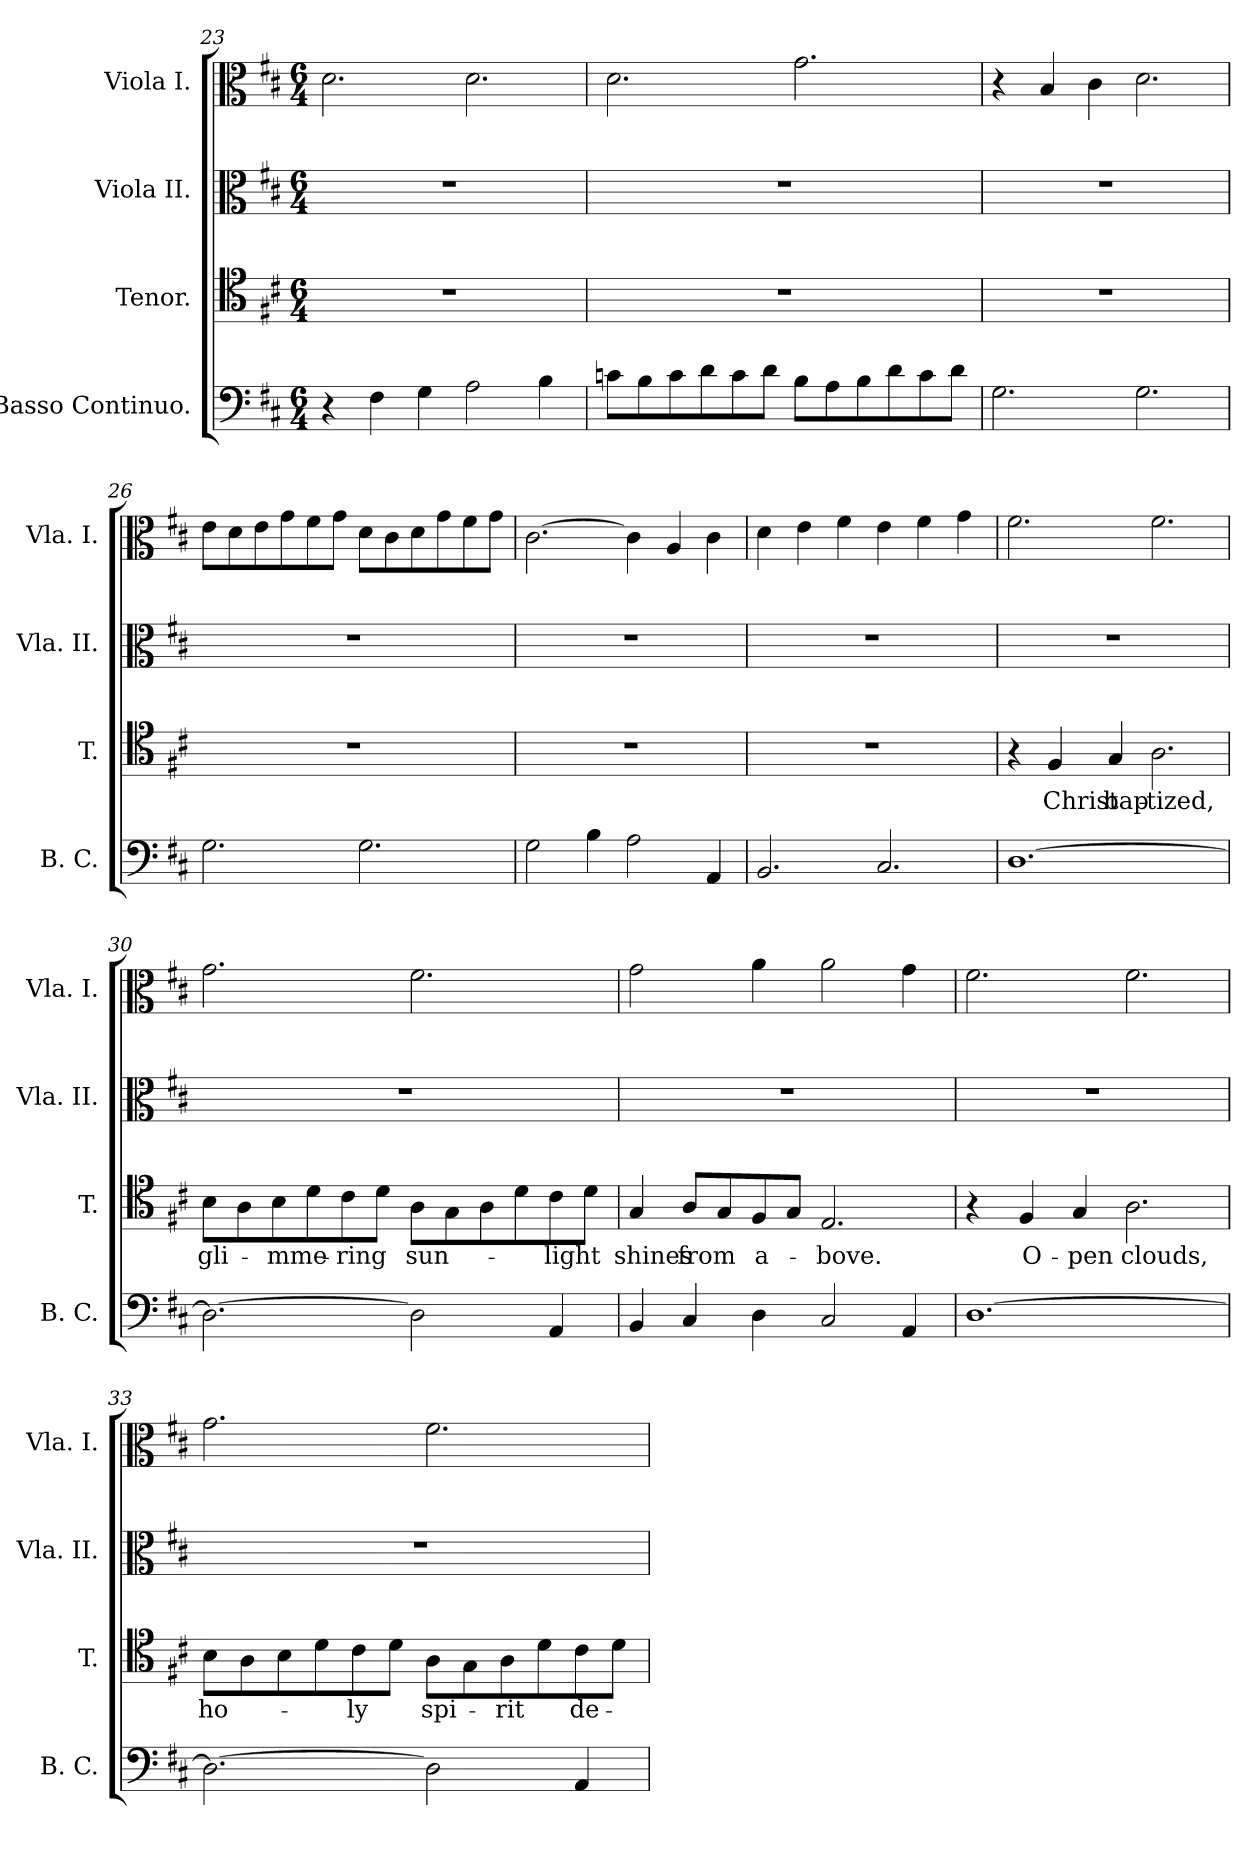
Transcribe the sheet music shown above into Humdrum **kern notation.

**kern	**kern	**text	**kern	**kern
*part4	*part3	*part3	*part2	*part1
*staff4	*staff3	*staff3	*staff2	*staff1
*I"Basso Continuo.	*I"Tenor.	*	*I"Viola II.	*I"Viola I.
*I'B. C.	*I'T.	*	*I'Vla. II.	*I'Vla. I.
*clefF4	*clefC4	*	*clefC3	*clefC3
*k[f#c#]	*k[f#c#]	*	*k[f#c#]	*k[f#c#]
*M6/4	*M6/4	*	*M6/4	*M6/4
=23	=23	=23	=23	=23
4r	1.r	.	1.r	2.d\
4F#\	.	.	.	.
4G\	.	.	.	.
2A\	.	.	.	2.d\
4B\	.	.	.	.
=24	=24	=24	=24	=24
8cn\L	1.r	.	1.r	2.d\
8B\	.	.	.	.
8c\	.	.	.	.
8d\	.	.	.	.
8c\	.	.	.	.
8d\J	.	.	.	.
8B\L	.	.	.	2.g\
8A\	.	.	.	.
8B\	.	.	.	.
8d\	.	.	.	.
8c\	.	.	.	.
8d\J	.	.	.	.
=25	=25	=25	=25	=25
2.G\	1.r	.	1.r	4r
.	.	.	.	4B/
.	.	.	.	4c#\
2.G\	.	.	.	2.d\
=26	=26	=26	=26	=26
2.G\	1.r	.	1.r	8e\L
.	.	.	.	8d\
.	.	.	.	8e\
.	.	.	.	8g\
.	.	.	.	8f#\
.	.	.	.	8g\J
2.G\	.	.	.	8d\L
.	.	.	.	8c#\
.	.	.	.	8d\
.	.	.	.	8g\
.	.	.	.	8f#\
.	.	.	.	8g\J
=27	=27	=27	=27	=27
2G\	1.r	.	1.r	[2.c#\
4B\	.	.	.	.
2A\	.	.	.	4c#\]
.	.	.	.	4A/
4AA/	.	.	.	4c#\
=28	=28	=28	=28	=28
2.BB/	1.r	.	1.r	4d\
.	.	.	.	4e\
.	.	.	.	4f#\
2.C#/	.	.	.	4e\
.	.	.	.	4f#\
.	.	.	.	4g\
=29	=29	=29	=29	=29
[1.D	4r	.	1.r	2.f#\
!	!	!LO:LY:b	!	!
.	4F#/	Christ	.	.
!	!	!LO:LY:b	!	!
.	4G/	bap-	.	.
!	!	!LO:LY:b	!	!
.	2.A\	-tized,	.	2.f#\
=30	=30	=30	=30	=30
!	!	!LO:LY:b	!	!
2.D\_	8B\L	gli-	1.r	2.g\
.	8A\	.	.	.
!	!	!LO:LY:b	!	!
.	8B\	-mme-	.	.
.	8d\	.	.	.
!	!	!LO:LY:b	!	!
.	8c#\	-ring	.	.
.	8d\J	.	.	.
!	!	!LO:LY:b	!	!
2D\]	8A\L	sun-	.	2.f#\
.	8G\	.	.	.
.	8A\	.	.	.
.	8d\	.	.	.
!	!	!LO:LY:b	!	!
4AA/	8c#\	-light	.	.
.	8d\J	.	.	.
=31	=31	=31	=31	=31
!	!	!LO:LY:b	!	!
4BB/	4G/	shines	1.r	2g\
!	!	!LO:LY:b	!	!
4C#/	8A/L	from	.	.
.	8G/	.	.	.
!	!	!LO:LY:b	!	!
4D\	8F#/	a-	.	4a\
.	8G/J	.	.	.
!	!	!LO:LY:b	!	!
2C#/	2.E/	-bove.	.	2a\
4AA/	.	.	.	4g\
=32	=32	=32	=32	=32
[1.D	4r	.	1.r	2.f#\
!	!	!LO:LY:b	!	!
.	4F#/	O-	.	.
!	!	!LO:LY:b	!	!
.	4G/	-pen	.	.
!	!	!LO:LY:b	!	!
.	2.A\	clouds,	.	2.f#\
=33	=33	=33	=33	=33
!	!	!LO:LY:b	!	!
2.D\_	8B\L	ho-	1.r	2.g\
.	8A\	.	.	.
.	8B\	.	.	.
.	8d\	.	.	.
!	!	!LO:LY:b	!	!
.	8c#\	-ly	.	.
.	8d\J	.	.	.
!	!	!LO:LY:b	!	!
2D\]	8A\L	spi-	.	2.f#\
.	8G\	.	.	.
!	!	!LO:LY:b	!	!
.	8A\	rit	.	.
.	8d\	.	.	.
!	!	!LO:LY:b	!	!
4AA/	8c#\	de-	.	.
.	8d\J	.	.	.
=	=	=	=	=
*-	*-	*-	*-	*-
